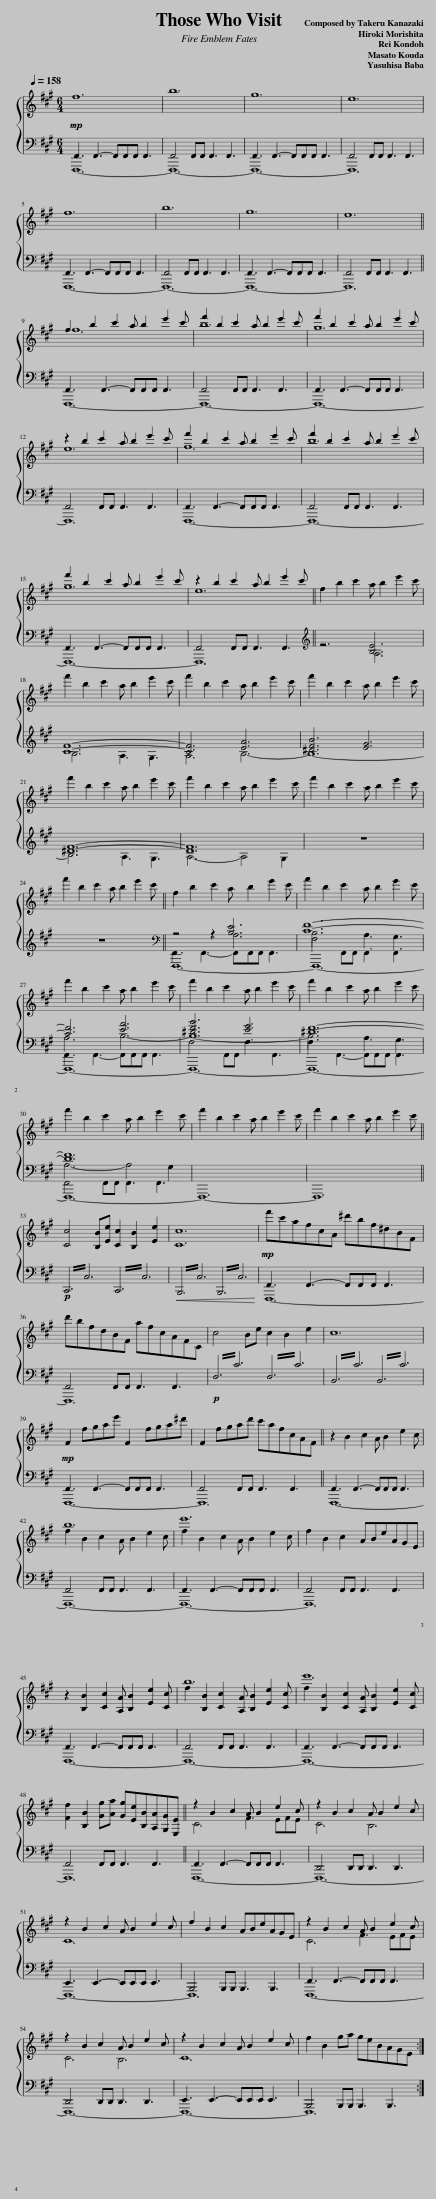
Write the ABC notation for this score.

X:1
%%score { ( 1 4 ) | ( 2 3 5 6 ) }
L:1/8
Q:1/4=158
M:6/4
I:linebreak $
K:A
V:1 treble
V:4 treble
V:2 bass
V:3 bass
V:5 bass
V:6 bass
V:1
!mp! f12 | b12 | g12 | e12 |$ f12 | %5
 b12 | g12 | e12 ||$ f2 b2 c'2 a b2 e'2 c' | f'2 b2 c'2 a b2 e'2 c' | %10
 f'2 b2 c'2 a b2 e'2 c' |$ z2 b2 c'2 a b2 e'2 c' | f'2 b2 c'2 a b2 e'2 c' | f'2 b2 c'2 a b2 e'2 c' |$ f'2 b2 c'2 a b2 e'2 c' | %15
 z2 b2 c'2 a b2 e'2 c' || f2 b2 c'2 a b2 e'2 c' |$ f'2 b2 c'2 a b2 e'2 c' | f'2 b2 c'2 a b2 e'2 c' | f'2 b2 c'2 a b2 e'2 c' |$ %20
 f'2 b2 c'2 a b2 e'2 c' | f'2 b2 c'2 a b2 e'2 c' | f'2 b2 c'2 a b2 e'2 c' |$ f'2 b2 c'2 a b2 e'2 c' || f2 b2 c'2 a b2 e'2 c' | %25
 f'2 b2 c'2 a b2 e'2 c' |$ f'2 b2 c'2 a b2 e'2 c' | f'2 b2 c'2 a b2 e'2 c' | f'2 b2 c'2 a b2 e'2 c' |$ f'2 b2 c'2 a b2 e'2 c' | %30
 f'2 b2 c'2 a b2 e'2 c' | f'2 b2 c'2 a b2 e'2 c' ||$ [Cc]4 [B,B][Ee] [Cc]2 [B,B]2 [Ee]2 | [Cc]12 |!mp! f'c'afcA ^d'bf^dBF |$ %35
 d'bfdBF afcAFC | c4 Be c2 B2 e2 | c12 |$!mp! F2 fgae' F2 fga^d' | F2 fgad' c'afcAF || %40
 z2 B2 c2 A B2 e2 c |$ b12 | e'12 | f2 B2 c2 ABeAGE |$ z2 [B,B]2 [Cc]2 [A,A] [B,B]2 [Ee]2 [Cc] | %45
 f2 [B,B]2 [Cc]2 [A,A] [B,B]2 [Ee]2 [Cc] | f2 [B,B]2 [Cc]2 [A,A] [B,B]2 [Ee]2 [Cc] |$ [Ff]2 [B,B]2 [Gg][Aa] [Gg][Ee][B,B][A,A][G,G][E,E] || z2 B2 c2 A B2 e2 c | z2 B2 c2 A B2 e2 c |$ %50
 z2 B2 c2 A B2 e2 c | f2 B2 c2 ABeAGE | z2 B2 c2 A B2 e2 c |$ z2 B2 c2 A B2 e2 c | z2 B2 c2 A B2 e2 c | %55
 f2 B2 ga geBAGE :| %56
V:2
 F,,3 F,,3- F,,F,,F,, F,,3 | F,,4 F,,F,, F,,3 F,,3 | F,,3 F,,3- F,,F,,F,, F,,3 | F,,4 F,,F,, F,,3 F,,3 |$ F,,3 F,,3- F,,F,,F,, F,,3 | %5
 F,,4 F,,F,, F,,3 F,,3 | F,,3 F,,3- F,,F,,F,, F,,3 | F,,4 F,,F,, F,,3 F,,3 ||$ F,,3 F,,3- F,,F,,F,, F,,3 | F,,4 F,,F,, F,,3 F,,3 | %10
 F,,3 F,,3- F,,F,,F,, F,,3 |$ F,,4 F,,F,, F,,3 F,,3 | F,,3 F,,3- F,,F,,F,, F,,3 | F,,4 F,,F,, F,,3 F,,3 |$ F,,3 F,,3- F,,F,,F,, F,,3 | %15
 F,,4 F,,F,, F,,3 F,,3 ||[K:treble] x6 [B,E]6 |$ [CF]12- | [CF]6 [EA]6 | [^DFB]6 [EG]6 |$ %20
 [^DF]12- | [DF]12 | z12 |$ z12 ||[K:bass] z4 z2 [B,E]6 | %25
 [CF]12- |$ [CF]6 [EA]6 | [^DFB]6 [EG]6 | [^DF]12- |$ [DF]12 | %30
 F,,,12- | F,,,12 ||$!p! !//-!C,,3 C,3 !//-!C,,3 C,3 |!<(! !//-!B,,,3 C,3 !//-!B,,,3 C,3!<)! | F,,3 F,,3- F,,F,,F,, F,,3 |$ %35
 F,,4 F,,F,, F,,3 F,,3 |!p! !//-!D,3 C3 !//-!D,3 C3 | !//-!B,,3 C3 !//-!B,,3 C3 |$ F,,3 F,,3- F,,F,,F,, F,,3 | F,,4 F,,F,, F,,3 F,,3 || %40
 F,,3 F,,3- F,,F,,F,, F,,3 |$ F,,4 F,,F,, F,,3 F,,3 | F,,3 F,,3- F,,F,,F,, F,,3 | F,,4 F,,F,, F,,3 F,,3 |$ F,,3 F,,3- F,,F,,F,, F,,3 | %45
 F,,4 F,,F,, F,,3 F,,3 | F,,3 F,,3- F,,F,,F,, F,,3 |$ F,,4 F,,F,, F,,3 F,,3 || F,,3 F,,3- F,,F,,F,, F,,3 | D,,4 D,,D,, D,,3 D,,3 |$ %50
 E,,3 E,,3- E,,E,,E,, E,,3 | B,,,4 B,,,B,,, B,,,3 B,,,3 | F,,3 F,,3- F,,F,,F,, F,,3 |$ D,,4 D,,D,, D,,3 D,,3 | E,,3 E,,3- E,,E,,E,, E,,3 | %55
 B,,,4 B,,,B,,, B,,,3 B,,,3 :| %56
V:3
 F,,,12- | F,,,12- | F,,,12- | F,,,12 |$ F,,,12- | %5
 F,,,12- | F,,,12- | F,,,12 ||$ F,,,12- | F,,,12- | %10
 F,,,12- |$ F,,,12 | F,,,12- | F,,,12- |$ F,,,12- | %15
 F,,,12 ||[K:treble] z6 A,6 |$ B,6 A,3 G,3 | A,6 B,6- | B,12- |$ %20
 B,6 A,3 G,3 | A,6- A,4 G,2 | x12 |$ x12 ||[K:bass] x6 A,6 | %25
 B,6 A,3 G,3 |$ A,6 B,6- | B,12- | B,6 A,3 G,3 |$ A,6- A,4 G,2 | %30
 x12 | x12 ||$ x12 | x12 | F,,,12- |$ %35
 F,,,12 | x12 | x12 |$ F,,,12- | F,,,12 || %40
 F,,,12- |$ F,,,12- | F,,,12- | F,,,12 |$ F,,,12- | %45
 F,,,12- | F,,,12- |$ F,,,12 || F,,,12- | F,,,12- |$ %50
 F,,,12- | F,,,12 | F,,,12- |$ F,,,12- | F,,,12- | %55
 F,,,12 :| %56
V:4
 x12 | x12 | x12 | x12 |$ x12 | %5
 x12 | x12 | x12 ||$ f12 | b12 | %10
 g12 |$ e12 | f12 | b12 |$ g12 | %15
 e12 || x12 |$ x12 | x12 | x12 |$ %20
 x12 | x12 | x12 |$ x12 || x12 | %25
 x12 |$ x12 | x12 | x12 |$ x12 | %30
 x12 | x12 ||$ x12 | x12 | x12 |$ %35
 x12 | x12 | x12 |$ x12 | x12 || %40
 x12 |$ f2 B2 c2 A B2 e2 c | f2 B2 c2 A B2 e2 c | x12 |$ x12 | %45
 b12 | e'12 |$ x12 || C6 F3 EFE | C6 B,6 |$ %50
 C12 | x12 | C6 F3 EFE |$ C6 B,6 | C12 | %55
 x12 :| %56
V:5
 x12 | x12 | x12 | x12 |$ x12 | %5
 x12 | x12 | x12 ||$ x12 | x12 | %10
 x12 |$ x12 | x12 | x12 |$ x12 | %15
 x12 ||[K:treble] x12 |$ x12 | x12 | x12 |$ %20
 x12 | x12 | x12 |$ x12 ||[K:bass] F,,3 F,,3- F,,F,,F,, F,,3 | %25
 F,4 F,,F,, F,,3 F,,3 |$ F,,3 F,,3- F,,F,,F,, F,,3 | F,4 F,,F,, F,3 F,,3 | F,3 F,,3- F,,F,,F,, F,,3 |$ F,,4 F,,F,, F,,3 F,,3 | %30
 x12 | x12 ||$ x12 | x12 | x12 |$ %35
 x12 | x12 | x12 |$ x12 | x12 || %40
 x12 |$ x12 | x12 | x12 |$ x12 | %45
 x12 | x12 |$ x12 || x12 | x12 |$ %50
 x12 | x12 | x12 |$ x12 | x12 | %55
 x12 :| %56
V:6
 x12 | x12 | x12 | x12 |$ x12 | %5
 x12 | x12 | x12 ||$ x12 | x12 | %10
 x12 |$ x12 | x12 | x12 |$ x12 | %15
 x12 ||[K:treble] x12 |$ x12 | x12 | x12 |$ %20
 x12 | x12 | x12 |$ x12 ||[K:bass] F,,,12- | %25
 F,,,12- |$ F,,,12- | F,,,12- | F,,,12- |$ F,,,12- | %30
 x12 | x12 ||$ x12 | x12 | x12 |$ %35
 x12 | x12 | x12 |$ x12 | x12 || %40
 x12 |$ x12 | x12 | x12 |$ x12 | %45
 x12 | x12 |$ x12 || x12 | x12 |$ %50
 x12 | x12 | x12 |$ x12 | x12 | %55
 x12 :| %56
